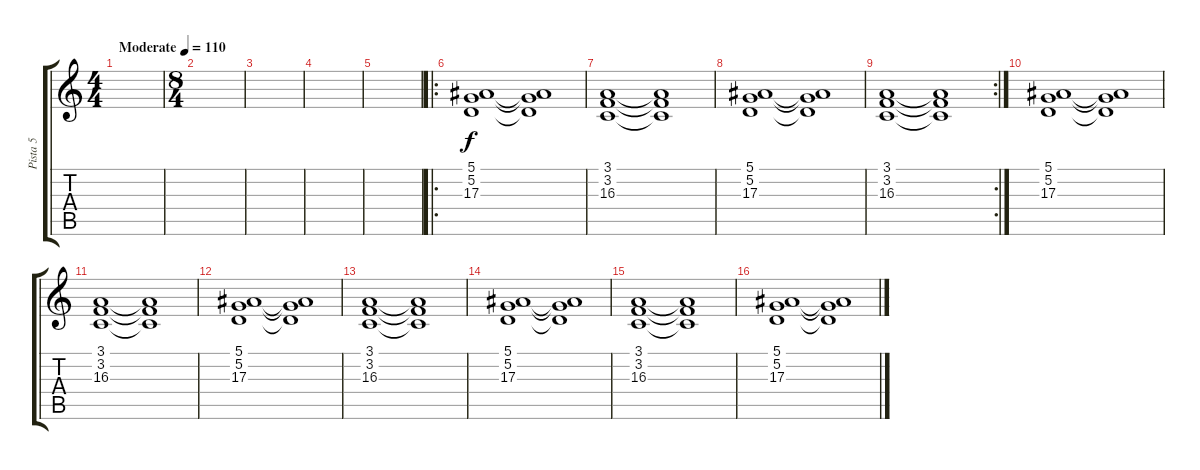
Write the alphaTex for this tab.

\track ("Pista 5" "Pista 5") {instrument pad2warm}
\staff {score tabs}
\tuning (D4 A3 F3 C3 G2 D2) {hide}
\ts (4 4)
\tempo (110 "Moderate")
\clef g2
\ks c
|
\ts (8 4)
|
|
|
|
\ro
(5.1 5.2 17.3).1 (5.1{t} 5.2{t} 17.3{t}).1 |
(3.1 3.2 16.3).1 (3.1{t} 3.2{t} 16.3{t}).1 |
(5.1 5.2 17.3).1 (5.1{t} 5.2{t} 17.3{t}).1 |
\rc 2
(3.1 3.2 16.3).1 (3.1{t} 3.2{t} 16.3{t}).1 |
(5.1 5.2 17.3).1 (5.1{t} 5.2{t} 17.3{t}).1 |
(3.1 3.2 16.3).1 (3.1{t} 3.2{t} 16.3{t}).1 |
(5.1 5.2 17.3).1 (5.1{t} 5.2{t} 17.3{t}).1 |
(3.1 3.2 16.3).1 (3.1{t} 3.2{t} 16.3{t}).1 |
(5.1 5.2 17.3).1 (5.1{t} 5.2{t} 17.3{t}).1 |
(3.1 3.2 16.3).1 (3.1{t} 3.2{t} 16.3{t}).1 |
(5.1 5.2 17.3).1 (5.1{t} 5.2{t} 17.3{t}).1
